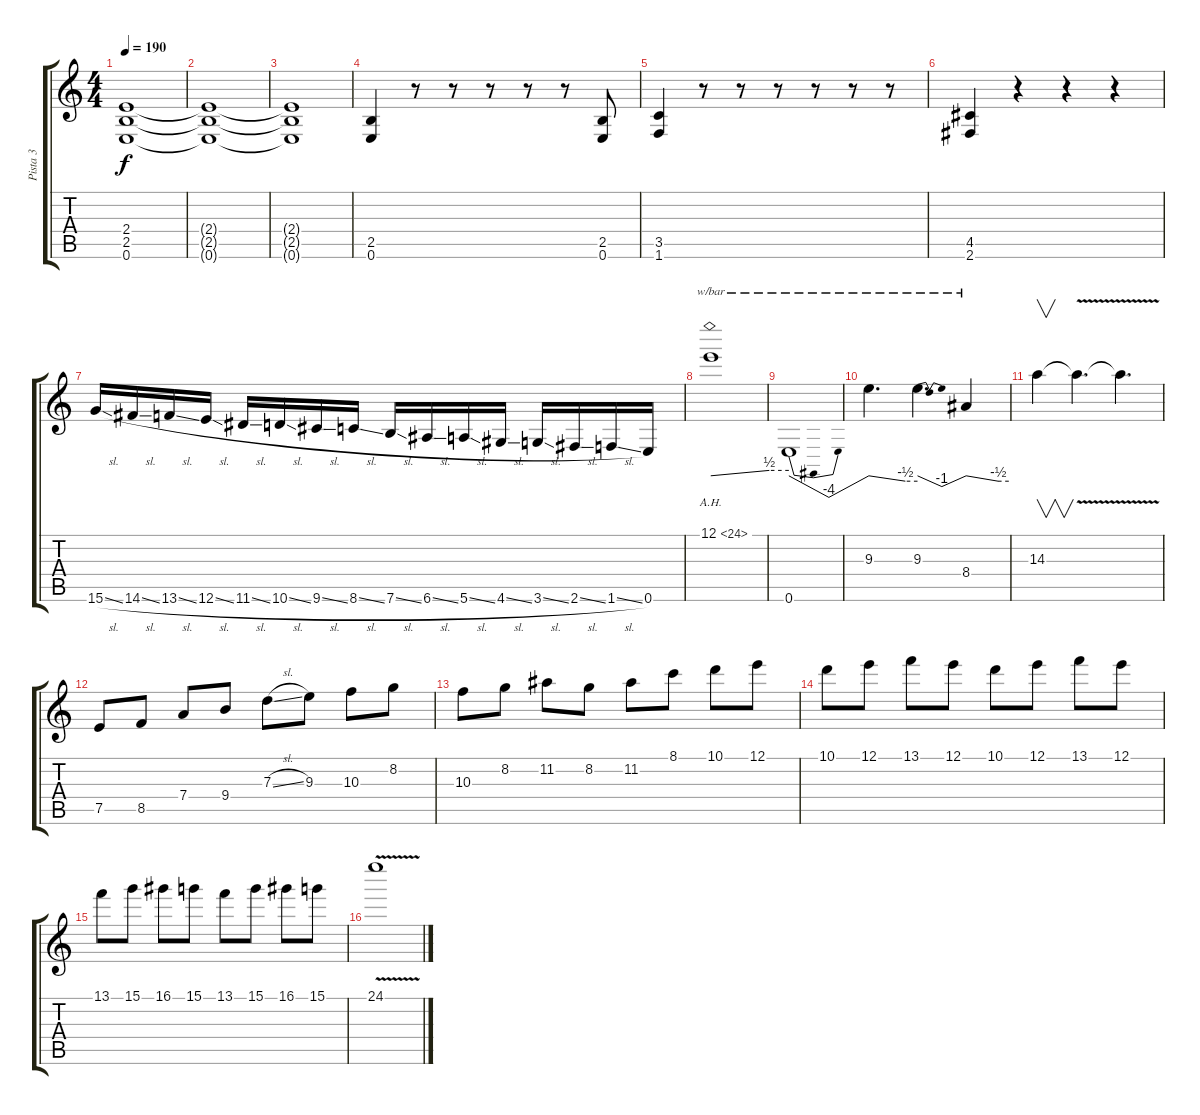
\track ("Pista 3" "Pista 3") {instrument distortionguitar}
\staff {score tabs}
\tuning (E4 B3 G3 D3 A2 E2) {hide}
\ts (4 4)
\tempo 190
\clef g2
\ks c
(2.4{t} 2.5{t} 0.6{t}).1{dy f} |
(2.4{t} 2.5{t} 0.6{t}).1 |
(2.4{t} 2.5{t} 0.6{t}).1 |
(2.5 0.6).4 r.8 r.8 r.8 r.8 r.8 (2.5 0.6).8 |
(3.5 1.6).4 r.8 r.8 r.8 r.8 r.8 r.8 |
(4.5 2.6).4 r.4 r.4 r.4 |
15.6{sl}.16 14.6{sl}.16 13.6{sl}.16 12.6{sl}.16 11.6{sl}.16 10.6{sl}.16 9.6{sl}.16 8.6{sl}.16 7.6{sl}.16 6.6{sl}.16 5.6{sl}.16 4.6{sl}.16 3.6{sl}.16 2.6{sl}.16 1.6{sl}.16 0.6.16 |
12.1{ah 12}.1{tbe (custom default 0 0 45 2 60 2)} |
0.6.1{tbe (dip default 0 0 30 -16 60 0)} |
9.3.4{d tbe (custom default 0 0 45 -2 60 -2)} 9.3.4{d tbe (dip default 0 0 30 -4 60 0)} 8.4.4{tbe (custom default 0 0 45 -2 60 -2)} |
14.3.4{v} 14.3{v t}.4{d} 14.3{t}.4{d} |
7.5.8 8.5.8 7.4.8 9.4.8 7.3{sl}.8 9.3.8 10.3.8 8.2.8 |
10.3.8 8.2.8 11.2.8 8.2.8 11.2.8 8.1.8 10.1.8 12.1.8 |
10.1.8 12.1.8 13.1.8 12.1.8 10.1.8 12.1.8 13.1.8 12.1.8 |
13.1.8 15.1.8 16.1.8 15.1.8 13.1.8 15.1.8 16.1.8 15.1.8 |
24.1{v}.1
